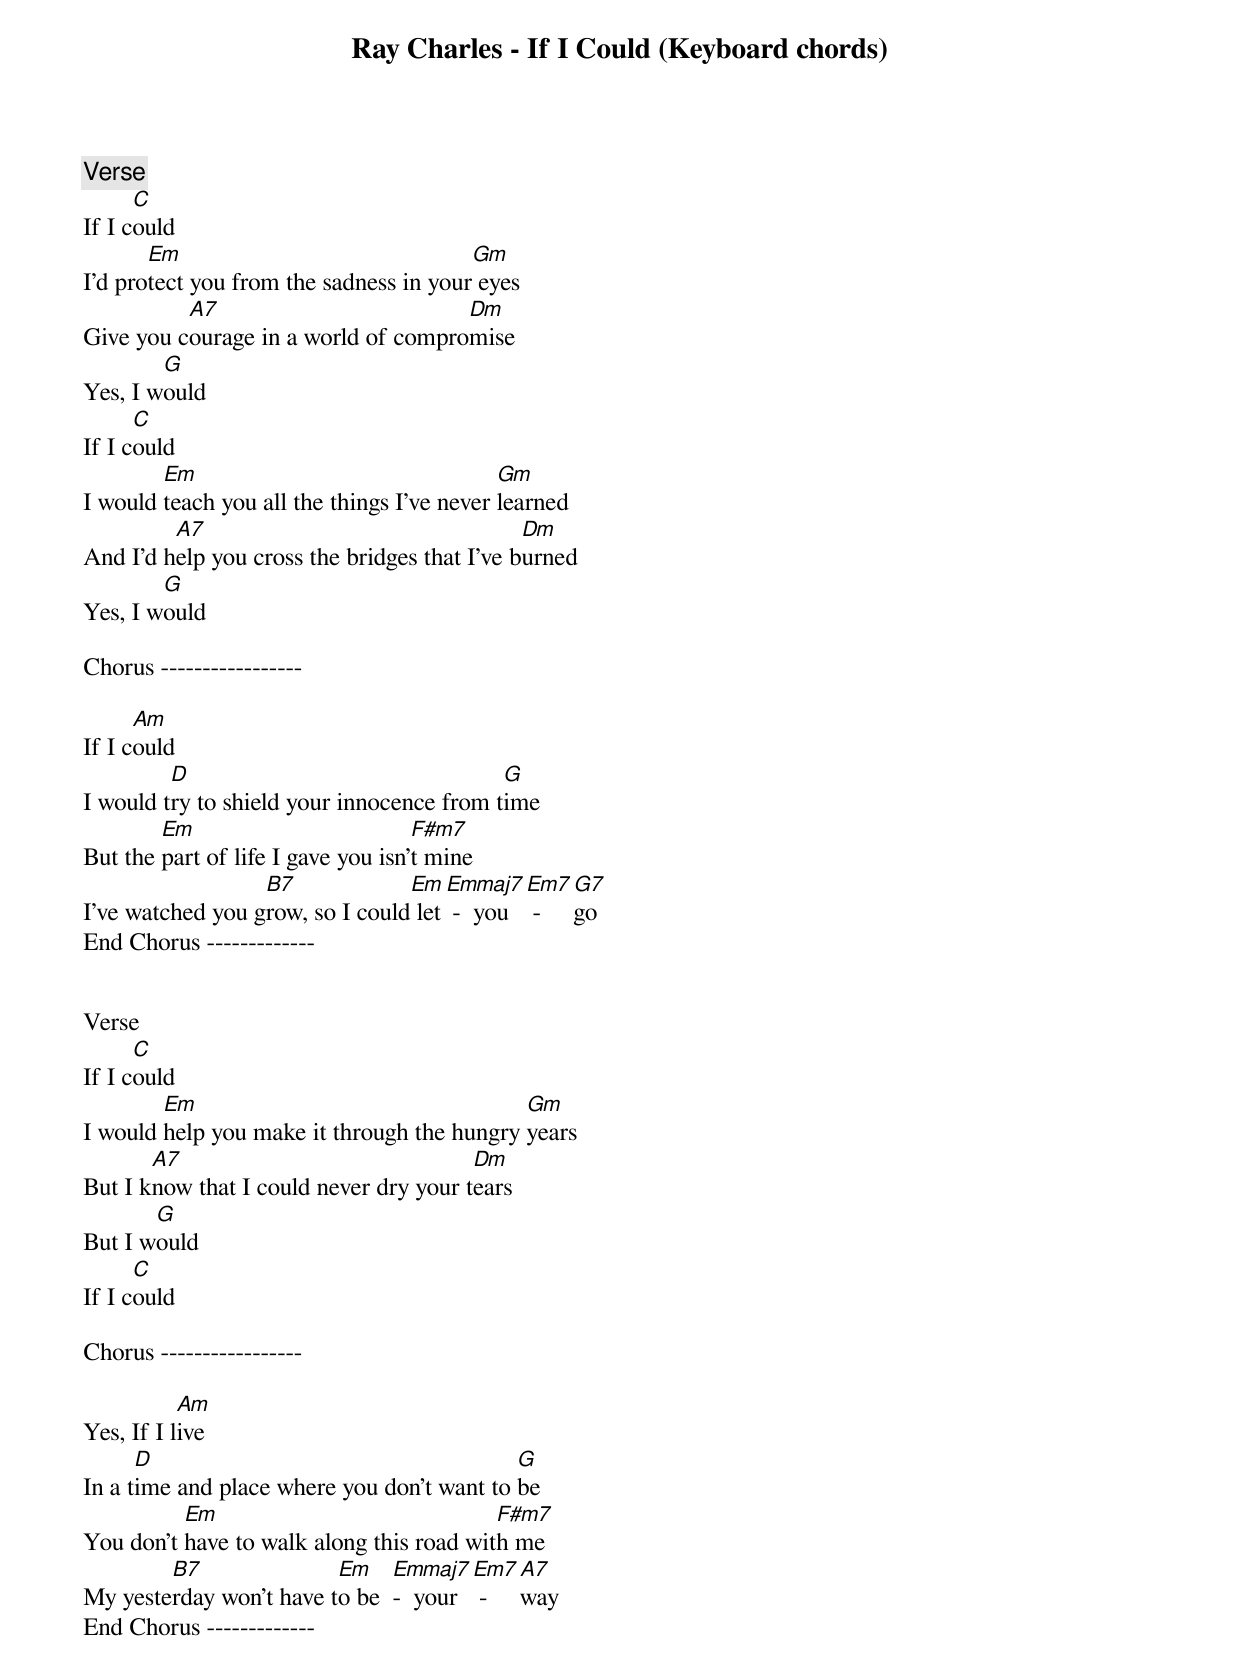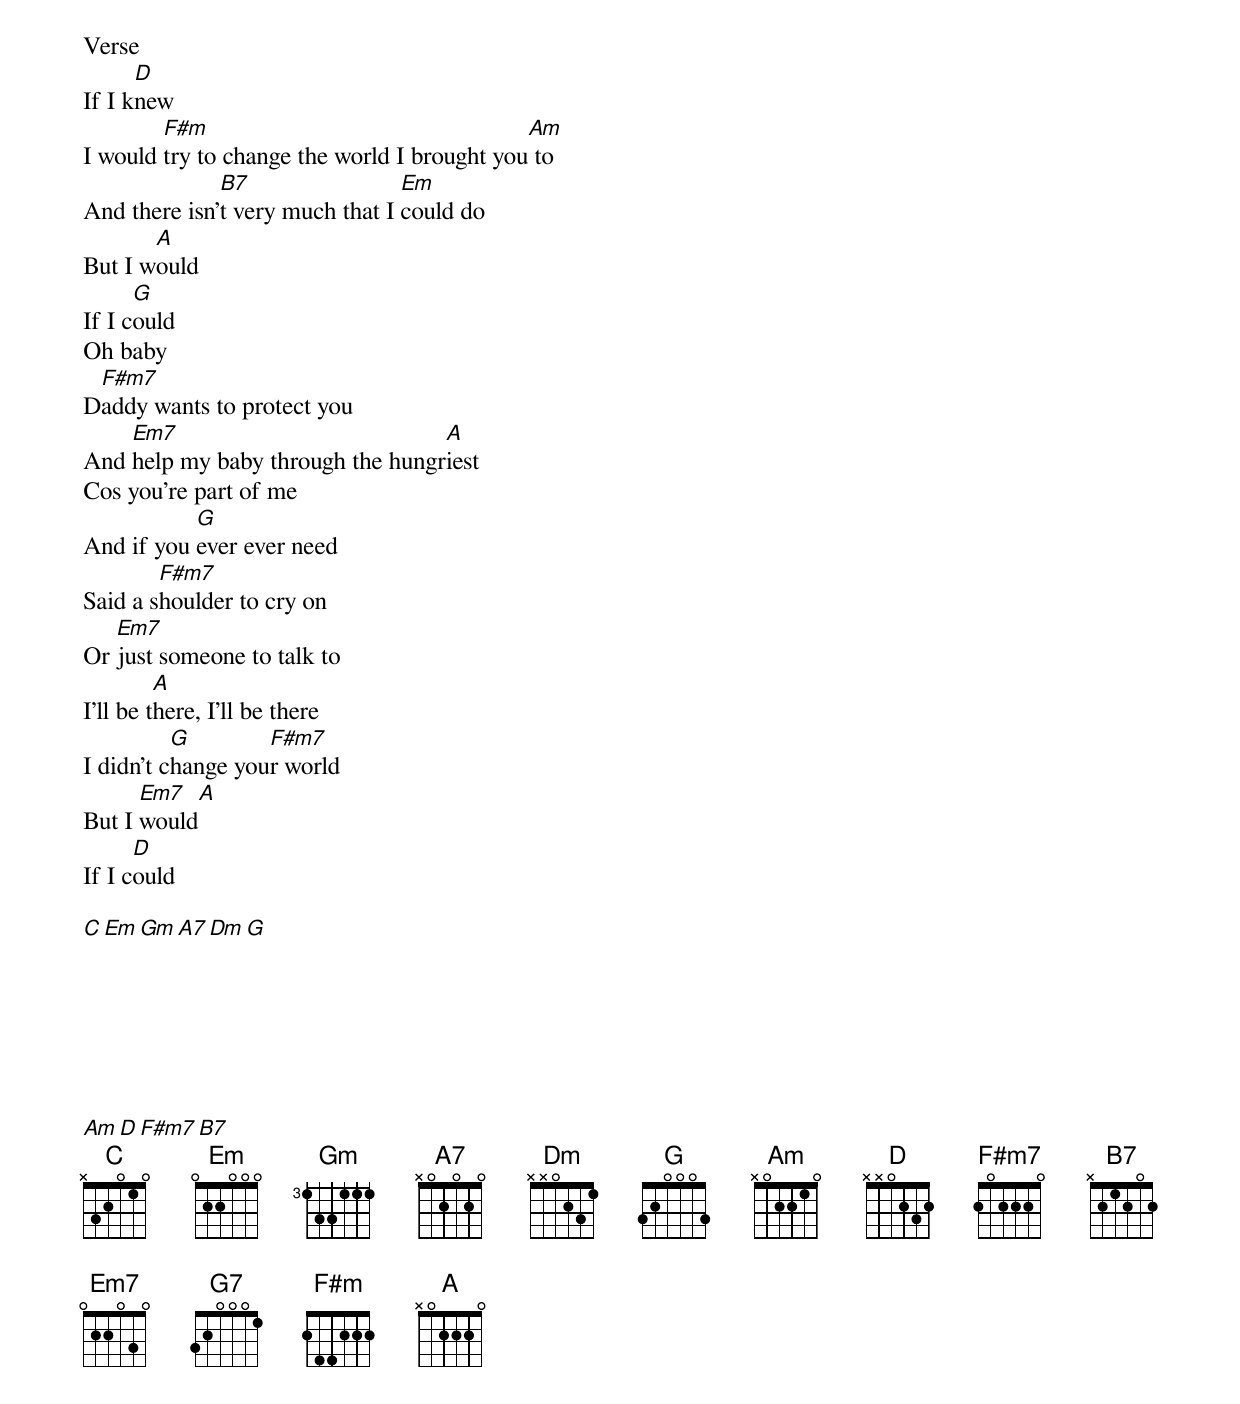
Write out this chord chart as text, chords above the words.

Ray Charles - If I Could (Keyboard chords)


Verse
      C
If I could
       Em                               Gm
I'd protect you from the sadness in your eyes
          A7                         Dm
Give you courage in a world of compromise
        G
Yes, I would
      C
If I could
        Em                                  Gm
I would teach you all the things I've never learned
         A7                                   Dm
And I'd help you cross the bridges that I've burned
        G
Yes, I would

Chorus -----------------

      Am
If I could
         D                                 G
I would try to shield your innocence from time
        Em                          F#m7
But the part of life I gave you isn't mine
                  B7             Em  Emmaj7  Em7 G7
I've watched you grow, so I could let -  you  -  go
End Chorus -------------


Verse
      C
If I could
        Em                                  Gm
I would help you make it through the hungry years
       A7                               Dm
But I know that I could never dry your tears
       G
But I would
      C
If I could

Chorus -----------------

           Am
Yes, If I live
      D                                     G
In a time and place where you don't want to be
          Em                              F#m7
You don't have to walk along this road with me
        B7               Em    Emmaj7  Em7 A7
My yesterday won't have to be  -  your  -  way
End Chorus -------------


Verse
      D
If I knew
        F#m                                  Am
I would try to change the world I brought you to
              B7                 Em
And there isn't very much that I could do
       A
But I would
      G
If I could
Oh baby
 F#m7
Daddy wants to protect you
    Em7                           A
And help my baby through the hungriest
Cos you're part of me
           G
And if you ever ever need
        F#m7
Said a shoulder to cry on
   Em7
Or just someone to talk to
         A
I'll be there, I'll be there
          G        F#m7
I didn't change your world
      Em7  A
But I would
      D
If I could

  C      Em     Gm     A7     Dm     G







  Am     D      F#m7   B7
